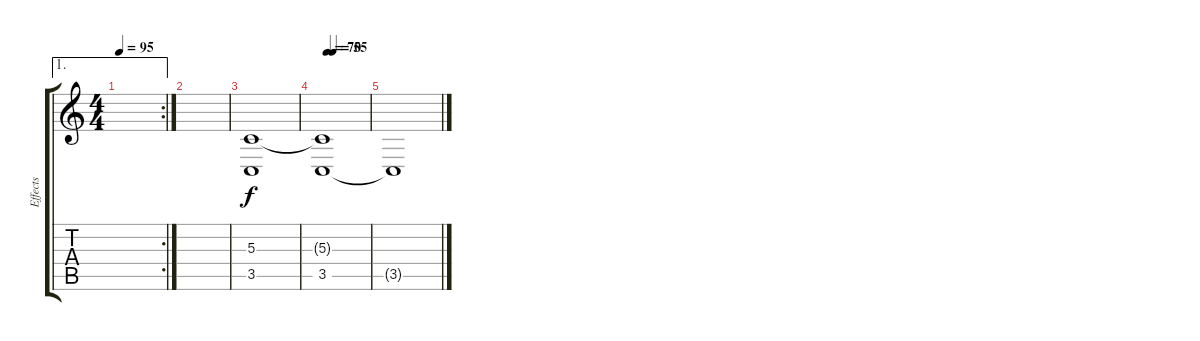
\track ("Effects" "Effects") {instrument tubularbells}
\staff {score tabs}
\tuning (E4 B3 G3 D3 A2 E2) {hide}
\ae 1
\rc 2
\ts (4 4)
\tempo 95
\clef g2
\ks c
|
|
(5.3 3.5).1{dy f volume 10 instrument seashore} |
\tempo (70 0.125)
\tempo (55 0.25)
(5.3{t} 3.5).1 |
3.5{t}.1
